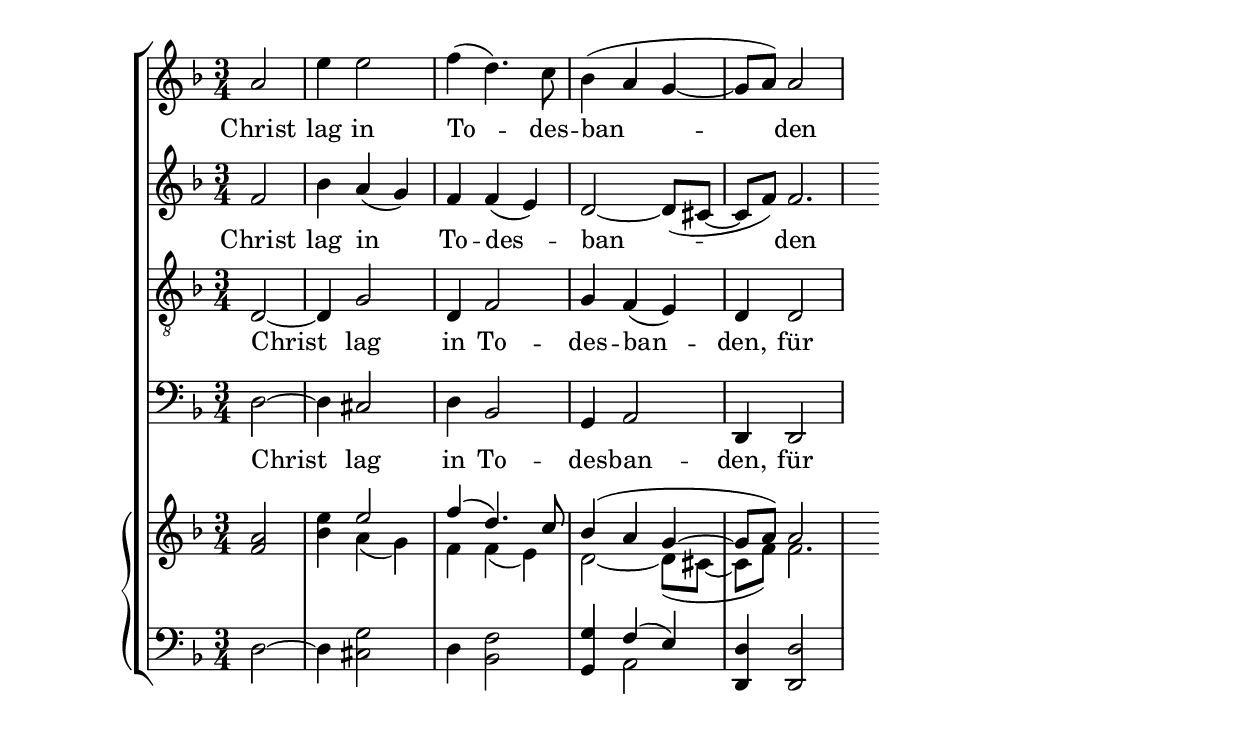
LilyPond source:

global = {
  \key d \minor
  \time 3/4
  \dynamicUp
}
sopranonotes = \relative c'' {
\partial2 a2 e'4 e2 f4 (d4.) c8 bes4 (a g ~ g8 a8) a2
}
sopranowords = \lyricmode { 
Christ lag in To -- des -- ban -- den}
altonotes = \relative c' {
f2 bes4 a4 (g) f f (e) d2 ~ d8 (cis8 ~ cis8  f ) f2.
}
altowords = \lyricmode { 
Christ lag in To -- des -- ban -- den
}
tenornotes = {\relative c { 
  \clef "G_8"
d2 ~ d4 g2 d4 f2 g4 f (e) d4 d2
}
}
tenorwords = \lyricmode { 
Christ lag in To -- des -- ban -- den,
für uns -- re Sünd ge -- ge -- ben.
}
bassnotes = { \relative c {  \clef bass
d2 ~ d4 cis2 d4 bes2 g4 a2 d,4 d2 }
}
basswords = \lyricmode { 
Christ lag in To -- des -- ban -- den,
für uns -- re Sünd ge -- ge -- ben.
}

\score {
  \new ChoirStaff <<
    \new Staff <<
      \new Voice = "soprano" <<
        \global
        \sopranonotes
      >>
      \lyricsto "soprano" \new Lyrics \sopranowords
    >>
    \new Staff <<
      \new Voice = "alto" <<
        \global
        \altonotes
      >>
      \lyricsto "alto" \new Lyrics \altowords
    >>
    \new Staff <<
      \new Voice = "tenor" <<
        \global
        \tenornotes
      >>
      \lyricsto "tenor" \new Lyrics \tenorwords
    >>
    \new Staff <<
      \new Voice = "bass" <<
        \global
        \bassnotes
      >>
      \lyricsto "bass" \new Lyrics \basswords
>>
    \new PianoStaff <<
      \new Staff <<
        \set Staff.printPartCombineTexts = ##f
        \partcombine
        << \global \sopranonotes >>
        << \global \altonotes >>
      >>
      \new Staff <<
        \clef bass
        \set Staff.printPartCombineTexts = ##f
        \partcombine
        << \global \tenornotes >>
        << \global \bassnotes >>
      >>
>>
>>
      \midi{}
    \layout{}
}